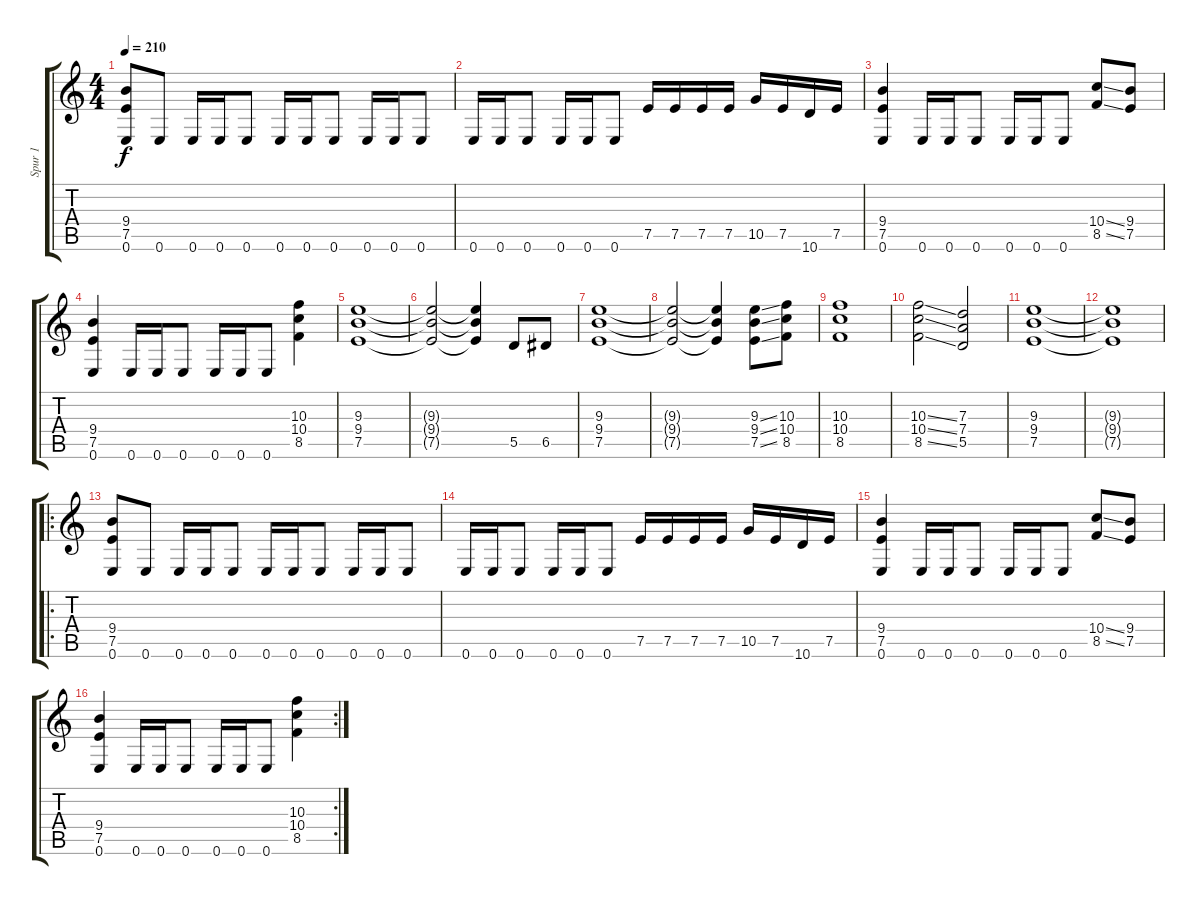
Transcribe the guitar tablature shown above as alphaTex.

\track ("Spur 1" "Spur 1") {instrument distortionguitar}
\staff {score tabs}
\tuning (E4 B3 G3 D3 A2 E2) {hide}
\ts (4 4)
\tempo 210
\clef g2
\ks c
(9.4 7.5 0.6).8{dy f} 0.6.8 0.6.16 0.6.16 0.6.8 0.6.16 0.6.16 0.6.8 0.6.16 0.6.16 0.6.8 |
0.6.16 0.6.16 0.6.8 0.6.16 0.6.16 0.6.8 7.5.16 7.5.16 7.5.16 7.5.16 10.5.16 7.5.16 10.6.16 7.5.16 |
(9.4 7.5 0.6).4 0.6.16 0.6.16 0.6.8 0.6.16 0.6.16 0.6.8 (10.4{ss} 8.5{ss}).8 (9.4 7.5).8 |
(9.4 7.5 0.6).4 0.6.16 0.6.16 0.6.8 0.6.16 0.6.16 0.6.8 (10.3 10.4 8.5).4 |
(9.3 9.4 7.5).1 |
(9.3{t} 9.4{t} 7.5{t}).2 (9.3{t} 9.4{t} 7.5{t}).4 5.5.8 6.5.8 |
(9.3 9.4 7.5).1 |
(9.3{t} 9.4{t} 7.5{t}).2 (9.3{t} 9.4{t} 7.5{t}).4 (9.3{ss} 9.4{ss} 7.5{ss}).8 (10.3 10.4 8.5).8 |
(10.3 10.4 8.5).1 |
(10.3{ss} 10.4{ss} 8.5{ss}).2 (7.3 7.4 5.5).2 |
(9.3 9.4 7.5).1 |
(9.3{t} 9.4{t} 7.5{t}).1 |
\ro
(9.4 7.5 0.6).8 0.6.8 0.6.16 0.6.16 0.6.8 0.6.16 0.6.16 0.6.8 0.6.16 0.6.16 0.6.8 |
0.6.16 0.6.16 0.6.8 0.6.16 0.6.16 0.6.8 7.5.16 7.5.16 7.5.16 7.5.16 10.5.16 7.5.16 10.6.16 7.5.16 |
(9.4 7.5 0.6).4 0.6.16 0.6.16 0.6.8 0.6.16 0.6.16 0.6.8 (10.4{ss} 8.5{ss}).8 (9.4 7.5).8 |
\rc 2
(9.4 7.5 0.6).4 0.6.16 0.6.16 0.6.8 0.6.16 0.6.16 0.6.8 (10.3 10.4 8.5).4
